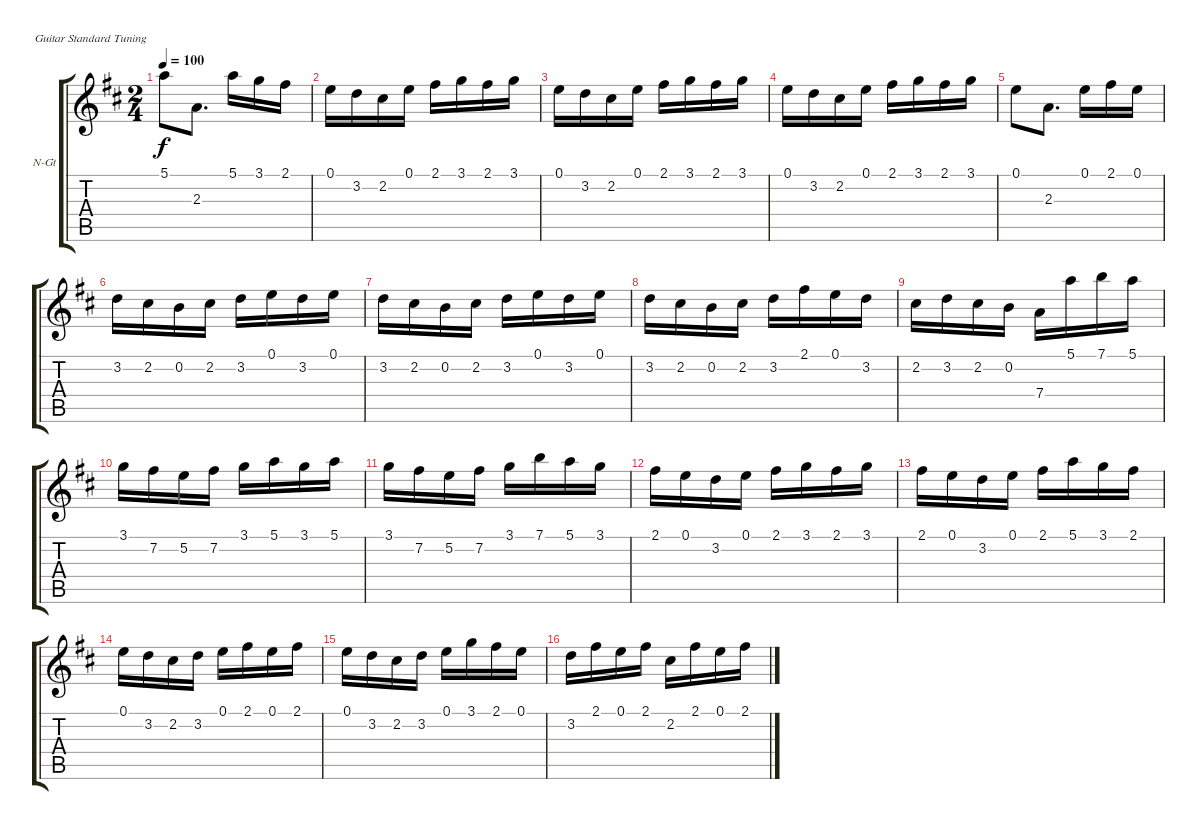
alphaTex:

\bracketExtendMode groupsimilarinstruments
\firstSystemTrackNameOrientation horizontal
\otherSystemsTrackNameOrientation horizontal
\track ("Guitar 1" "N-Gt") {instrument acousticguitarnylon}
\staff {score tabs}
\tuning (E4 B3 G3 D3 A2 E2)
\ts (2 4)
\tempo 100
\clef g2
\ks d
5.1.8{dy f} 2.3.8{d} 5.1.16 3.1.16 2.1.16 |
0.1.16 3.2.16 2.2.16 0.1.16 2.1.16 3.1.16 2.1.16 3.1.16 |
0.1.16 3.2.16 2.2.16 0.1.16 2.1.16 3.1.16 2.1.16 3.1.16 |
0.1.16 3.2.16 2.2.16 0.1.16 2.1.16 3.1.16 2.1.16 3.1.16 |
0.1.8 2.3.8{d} 0.1.16 2.1.16 0.1.16 |
3.2.16 2.2.16 0.2.16 2.2.16 3.2.16 0.1.16 3.2.16 0.1.16 |
3.2.16 2.2.16 0.2.16 2.2.16 3.2.16 0.1.16 3.2.16 0.1.16 |
3.2.16 2.2.16 0.2.16 2.2.16 3.2.16 2.1.16 0.1.16 3.2.16 |
2.2.16 3.2.16 2.2.16 0.2.16 7.4.16 5.1.16 7.1.16 5.1.16 |
3.1.16 7.2.16 5.2.16 7.2.16 3.1.16 5.1.16 3.1.16 5.1.16 |
3.1.16 7.2.16 5.2.16 7.2.16 3.1.16 7.1.16 5.1.16 3.1.16 |
2.1.16 0.1.16 3.2.16 0.1.16 2.1.16 3.1.16 2.1.16 3.1.16 |
2.1.16 0.1.16 3.2.16 0.1.16 2.1.16 5.1.16 3.1.16 2.1.16 |
0.1.16 3.2.16 2.2.16 3.2.16 0.1.16 2.1.16 0.1.16 2.1.16 |
0.1.16 3.2.16 2.2.16 3.2.16 0.1.16 3.1.16 2.1.16 0.1.16 |
3.2.16 2.1.16 0.1.16 2.1.16 2.2.16 2.1.16 0.1.16 2.1.16
